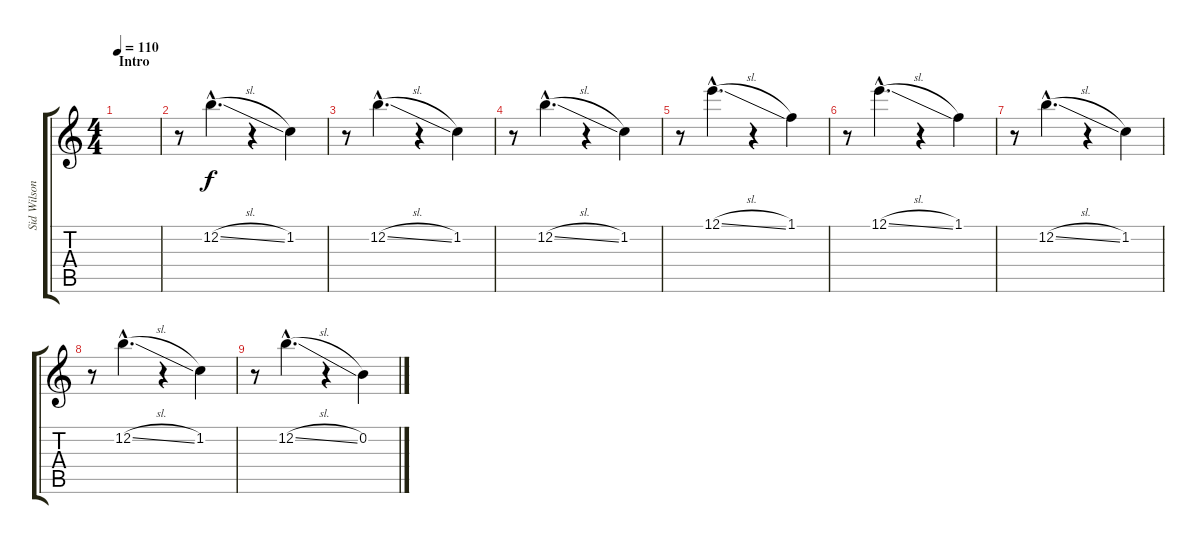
\track ("Sid Wilson" "Sid Wilson") {instrument guitarharmonics}
\staff {score tabs}
\tuning (E4 B3 G3 E3 B2 E2) {hide}
\ts (4 4)
\section ("" "Intro")
\tempo 110
\clef g2
\ks c
|
r.8 12.2{sl hac}.4{d volume 2 instrument lead2sawtooth} r.4 1.2.4 |
r.8 12.2{sl hac}.4{d volume 3 instrument lead2sawtooth} r.4 1.2.4 |
r.8 12.2{sl hac}.4{d volume 4 instrument lead2sawtooth} r.4 1.2.4 |
r.8 12.1{sl hac}.4{d volume 6 instrument lead2sawtooth} r.4 1.1.4 |
r.8 12.1{sl hac}.4{d volume 7 instrument lead2sawtooth} r.4 1.1.4 |
r.8 12.2{sl hac}.4{d volume 7 instrument lead2sawtooth} r.4 1.2.4 |
r.8 12.2{sl hac}.4{d volume 7 instrument lead2sawtooth} r.4 1.2.4 |
r.8 12.2{sl hac}.4{d volume 7 instrument lead2sawtooth} r.4 0.2.4
